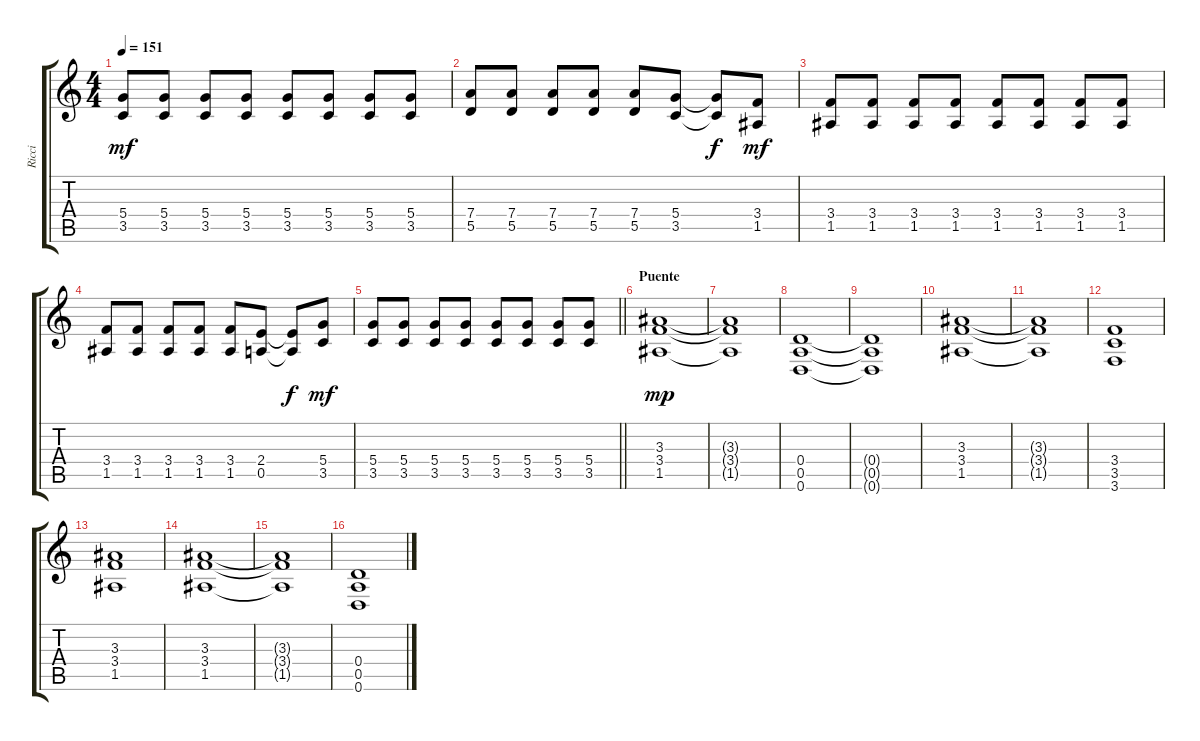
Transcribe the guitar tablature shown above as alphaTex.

\track ("Ricci" "Ricci") {instrument overdrivenguitar}
\staff {score tabs}
\tuning (E4 B3 G3 D3 A2 D2) {hide}
\ts (4 4)
\tempo 151
\clef g2
\ks c
(5.4 3.5).8{dy mf} (5.4 3.5).8 (5.4 3.5).8 (5.4 3.5).8 (5.4 3.5).8 (5.4 3.5).8 (5.4 3.5).8 (5.4 3.5).8 |
(7.4 5.5).8 (7.4 5.5).8 (7.4 5.5).8 (7.4 5.5).8 (7.4 5.5).8 (5.4 3.5).8 (5.4{t} 3.5{t}).8{dy f} (3.4 1.5).8{dy mf} |
(3.4 1.5).8 (3.4 1.5).8 (3.4 1.5).8 (3.4 1.5).8 (3.4 1.5).8 (3.4 1.5).8 (3.4 1.5).8 (3.4 1.5).8 |
(3.4 1.5).8 (3.4 1.5).8 (3.4 1.5).8 (3.4 1.5).8 (3.4 1.5).8 (2.4 0.5).8 (2.4{t} 0.5{t}).8{dy f} (5.4 3.5).8{dy mf} |
\barLineRight lightlight
(5.4 3.5).8 (5.4 3.5).8 (5.4 3.5).8 (5.4 3.5).8 (5.4 3.5).8 (5.4 3.5).8 (5.4 3.5).8 (5.4 3.5).8 |
\section ("" "Puente")
(3.3 3.4 1.5).1{dy mp} |
(3.3{t} 3.4{t} 1.5{t}).1 |
(0.4 0.5 0.6).1 |
(0.4{t} 0.5{t} 0.6{t}).1 |
(3.3 3.4 1.5).1 |
(3.3{t} 3.4{t} 1.5{t}).1 |
(3.4 3.5 3.6).1 |
(3.3 3.4 1.5).1 |
(3.3 3.4 1.5).1 |
(3.3{t} 3.4{t} 1.5{t}).1 |
(0.4 0.5 0.6).1
